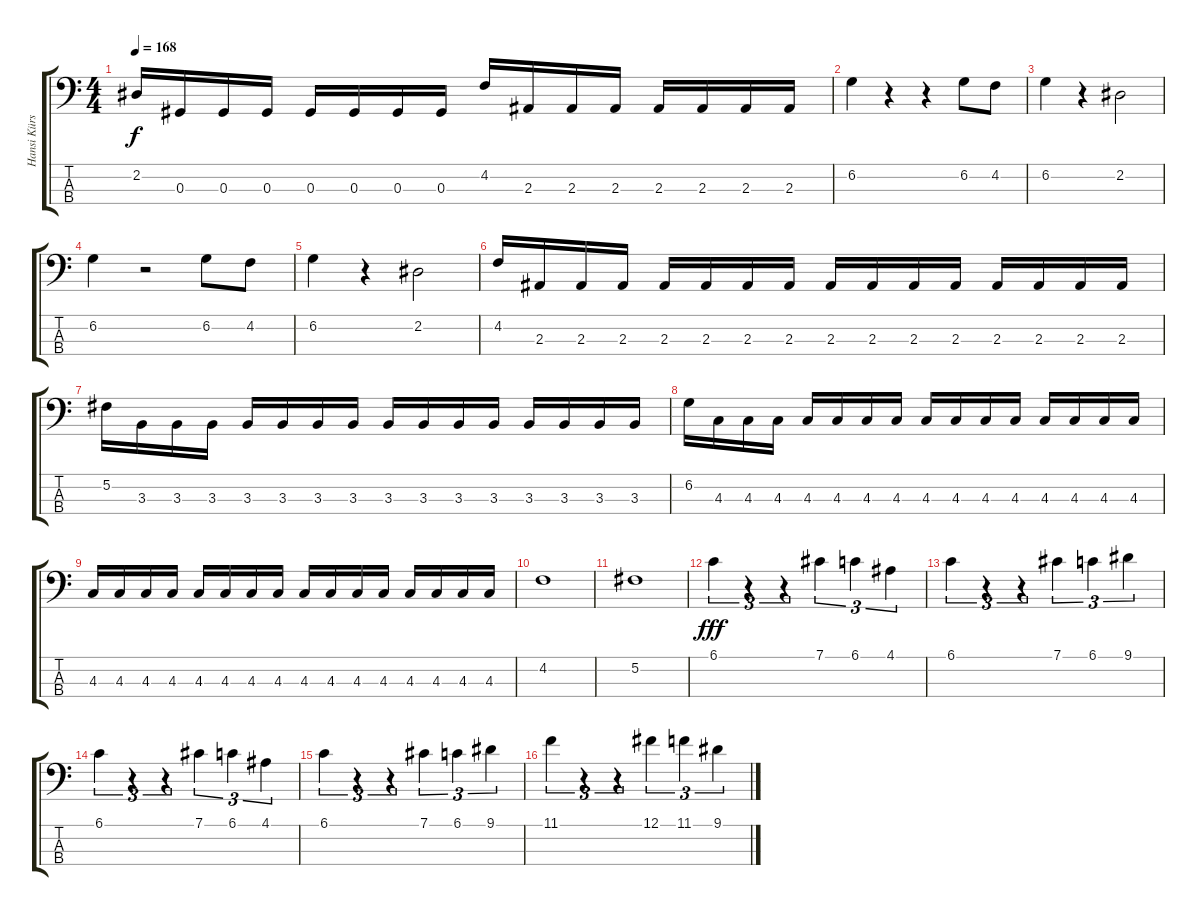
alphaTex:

\track ("Hansi Kürsch" "Hansi Kürs") {instrument electricbassfinger}
\staff {score tabs}
\tuning (Gb2 Db2 Ab1 Eb1) {hide}
\ts (4 4)
\tempo 168
\clef f4
\ks c
2.2.16{dy f} 0.3.16 0.3.16 0.3.16 0.3.16 0.3.16 0.3.16 0.3.16 4.2.16 2.3.16 2.3.16 2.3.16 2.3.16 2.3.16 2.3.16 2.3.16 |
6.2.4 r.4 r.4 6.2.8 4.2.8 |
6.2.4 r.4 2.2.2 |
6.2.4 r.2 6.2.8 4.2.8 |
6.2.4 r.4 2.2.2 |
4.2.16 2.3.16 2.3.16 2.3.16 2.3.16 2.3.16 2.3.16 2.3.16 2.3.16 2.3.16 2.3.16 2.3.16 2.3.16 2.3.16 2.3.16 2.3.16 |
5.2.16 3.3.16 3.3.16 3.3.16 3.3.16 3.3.16 3.3.16 3.3.16 3.3.16 3.3.16 3.3.16 3.3.16 3.3.16 3.3.16 3.3.16 3.3.16 |
6.2.16 4.3.16 4.3.16 4.3.16 4.3.16 4.3.16 4.3.16 4.3.16 4.3.16 4.3.16 4.3.16 4.3.16 4.3.16 4.3.16 4.3.16 4.3.16 |
4.3.16 4.3.16 4.3.16 4.3.16 4.3.16 4.3.16 4.3.16 4.3.16 4.3.16 4.3.16 4.3.16 4.3.16 4.3.16 4.3.16 4.3.16 4.3.16 |
4.2.1 |
5.2.1 |
6.1.4{tu (3 2) dy fff} r.4{tu (3 2)} r.4{tu (3 2)} 7.1.4{tu (3 2)} 6.1.4{tu (3 2)} 4.1.4{tu (3 2)} |
6.1.4{tu (3 2)} r.4{tu (3 2)} r.4{tu (3 2)} 7.1.4{tu (3 2)} 6.1.4{tu (3 2)} 9.1.4{tu (3 2)} |
6.1.4{tu (3 2)} r.4{tu (3 2)} r.4{tu (3 2)} 7.1.4{tu (3 2)} 6.1.4{tu (3 2)} 4.1.4{tu (3 2)} |
6.1.4{tu (3 2)} r.4{tu (3 2)} r.4{tu (3 2)} 7.1.4{tu (3 2)} 6.1.4{tu (3 2)} 9.1.4{tu (3 2)} |
11.1.4{tu (3 2)} r.4{tu (3 2)} r.4{tu (3 2)} 12.1.4{tu (3 2)} 11.1.4{tu (3 2)} 9.1.4{tu (3 2)}
